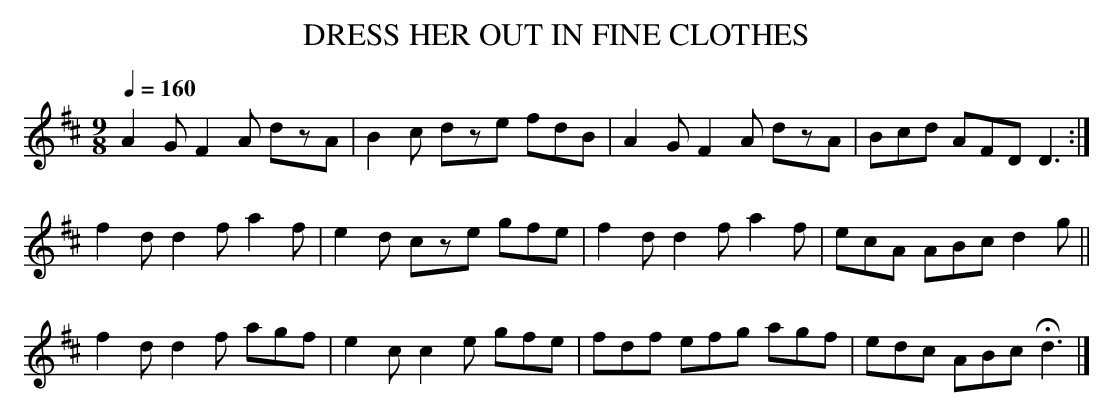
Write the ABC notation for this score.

X:1
T:DRESS HER OUT IN FINE CLOTHES
Q:1/4=160
M:9/8
L:1/8
K:D
A2G F2A dzA|B2c dze fdB|A2G F2A dzA|Bcd AFD D3:|
f2d d2f a2f|e2d cze gfe|f2d d2f a2f|ecA ABc d2g||
f2d d2f agf|e2c c2e gfe|fdf efg agf|edc ABc Hd3|]
